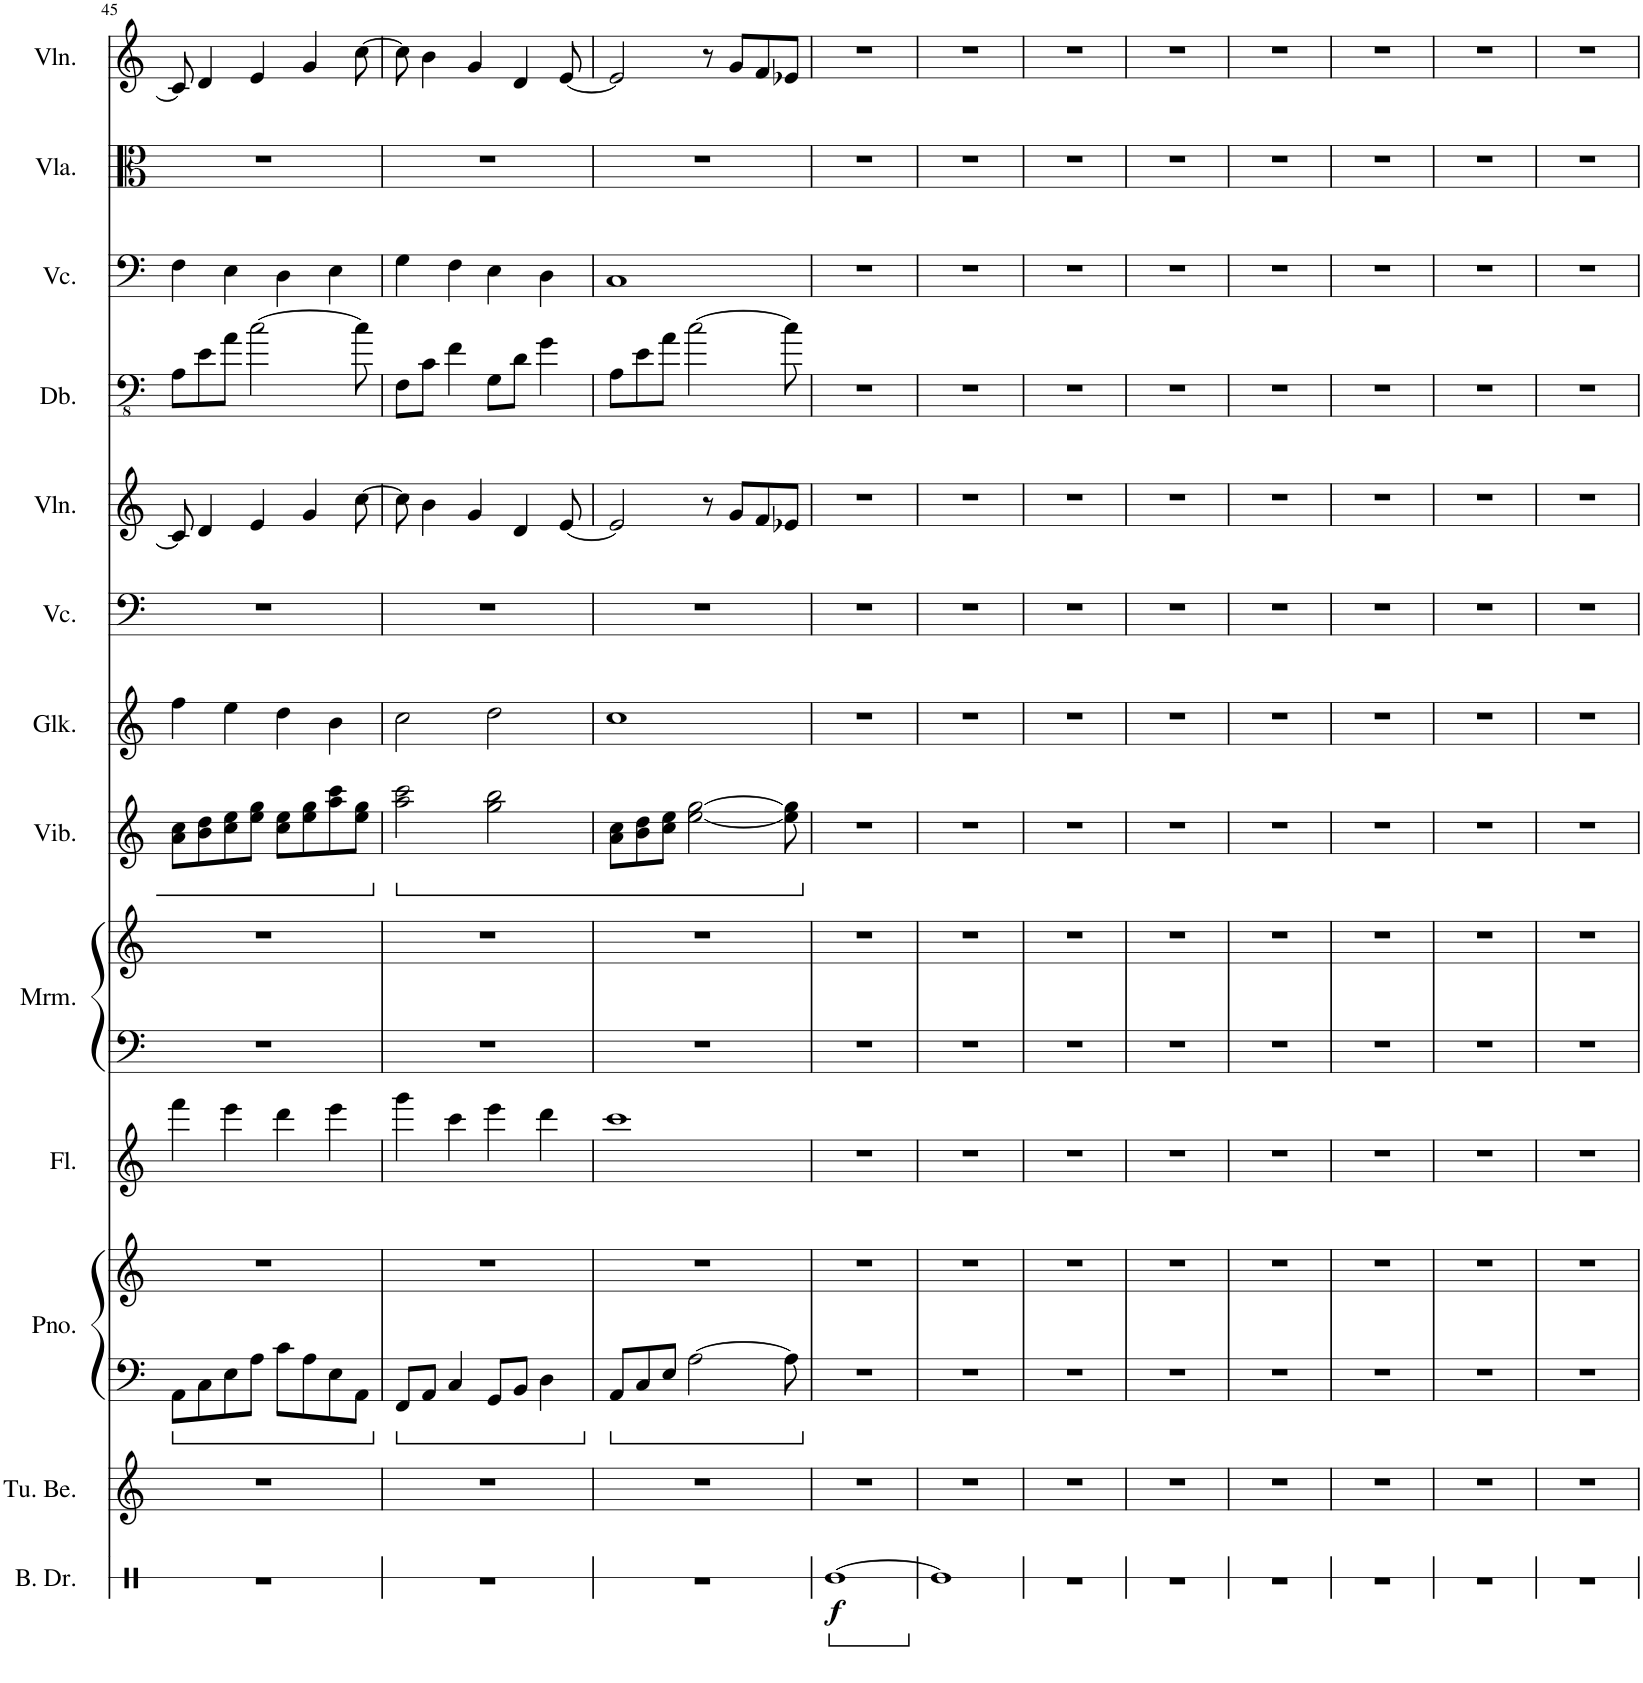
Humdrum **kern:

**kern	**dynam	**kern	**kern	**kern	**kern	**kern	**kern	**kern	**kern	**kern	**kern	**kern	**kern	**kern	**kern
*part13	*part13	*part12	*part11	*part11	*part10	*part9	*part9	*part8	*part7	*part6	*part5	*part4	*part3	*part2	*part1
*staff15	*staff15	*staff14	*staff13	*staff12	*staff11	*staff10	*staff9	*staff8	*staff7	*staff6	*staff5	*staff4	*staff3	*staff2	*staff1
*I"Bass Drum	*	*I"Tubular Bells	*I"Piano	*	*I"Flute	*I"Marimba	*	*I"Vibraphone	*I"Glockenspiel	*I"Violoncello	*I"Violin	*I"Double Bass	*I"Violoncello	*I"Viola	*I"Violin
*I'B. Dr.	*	*I'Tu. Be.	*I'Pno.	*	*I'Fl.	*I'Mrm.	*	*I'Vib.	*I'Glk.	*I'Vc.	*I'Vln.	*I'Db.	*I'Vc.	*I'Vla.	*I'Vln.
!!LO:PB:g=z
*clefX	*	*clefG2	*clefF4	*clefG2	*clefG2	*clefF4	*clefG2	*clefG2	*clefG2	*clefF4	*clefG2	*clefFv4	*clefF4	*clefC3	*clefG2
*	*	*	*	*	*	*	*	*	*Trd-14c-24	*	*	*Trd7c12	*	*	*
*k[]	*	*k[]	*k[]	*k[]	*k[]	*k[]	*k[]	*k[]	*k[]	*k[]	*k[]	*k[]	*k[]	*k[]	*k[]
*M4/4	*	*M4/4	*M4/4	*M4/4	*M4/4	*M4/4	*M4/4	*M4/4	*M4/4	*M4/4	*M4/4	*M4/4	*M4/4	*M4/4	*M4/4
=45	=45	=45	=45	=45	=45	=45	=45	=45	=45	=45	=45	=45	=45	=45	=45
1r	.	1r	8AA\L	1r	4fff\	1r	1r	8a\ 8cc\L	4ff\	1r	8c/]	8AA\L	4F\	1r	8c/]
.	.	.	8C\	.	.	.	.	8b\ 8dd\	.	.	4d/	8E\	.	.	4d/
.	.	.	8E\	.	4eee\	.	.	8cc\ 8ee\	4ee\	.	.	8A\J	4E\	.	.
.	.	.	8A\J	.	.	.	.	8ee\ 8gg\J	.	.	4e/	[2c\	.	.	4e/
.	.	.	8c\L	.	4ddd\	.	.	8cc\ 8ee\L	4dd\	.	.	.	4D\	.	.
.	.	.	8A\	.	.	.	.	8ee\ 8gg\	.	.	4g/	.	.	.	4g/
.	.	.	8E\	.	4eee\	.	.	8aa\ 8ccc\	4b\	.	.	.	4E\	.	.
.	.	.	8AA\J	.	.	.	.	8ee\ 8gg\J	.	.	[8cc\	8c\]	.	.	[8cc\
=46	=46	=46	=46	=46	=46	=46	=46	=46	=46	=46	=46	=46	=46	=46	=46
*	*	*	*	*	*	*	*	*ped	*	*	*	*	*	*	*
1r	.	1r	8FF/L	1r	4ggg\	1r	1r	2aa\ 2ccc\	2cc\	1r	8cc\]	8FF\L	4G\	1r	8cc\]
.	.	.	8AA/J	.	.	.	.	.	.	.	4b\	8C\J	.	.	4b\
.	.	.	4C/	.	4ccc\	.	.	.	.	.	.	4F\	4F\	.	.
.	.	.	.	.	.	.	.	.	.	.	4g/	.	.	.	4g/
.	.	.	8GG/L	.	4eee\	.	.	2gg\ 2bb\	2dd\	.	.	8GG\L	4E\	.	.
.	.	.	8BB/J	.	.	.	.	.	.	.	4d/	8D\J	.	.	4d/
.	.	.	4D\	.	4ddd\	.	.	.	.	.	.	4G\	4D\	.	.
.	.	.	.	.	.	.	.	.	.	.	[8e/	.	.	.	[8e/
=47	=47	=47	=47	=47	=47	=47	=47	=47	=47	=47	=47	=47	=47	=47	=47
1r	.	1r	8AA/L	1r	1ccc	1r	1r	8a\ 8cc\L	1cc	1r	2e/]	8AA\L	1C	1r	2e/]
.	.	.	8C/	.	.	.	.	8b\ 8dd\	.	.	.	8E\	.	.	.
.	.	.	8E/J	.	.	.	.	8cc\ 8ee\J	.	.	.	8A\J	.	.	.
.	.	.	[2A\	.	.	.	.	[2ee\ [2gg\	.	.	.	[2c\	.	.	.
.	.	.	.	.	.	.	.	.	.	.	8r	.	.	.	8r
.	.	.	.	.	.	.	.	.	.	.	8g/L	.	.	.	8g/L
.	.	.	.	.	.	.	.	.	.	.	8f/	.	.	.	8f/
.	.	.	8A\]	.	.	.	.	8ee\] 8gg\]	.	.	8e-X/J	8c\]	.	.	8e-X/J
=48	=48	=48	=48	=48	=48	=48	=48	=48	=48	=48	=48	=48	=48	=48	=48
*ped	*	*	*	*	*	*	*	*	*	*	*	*	*	*	*
*	*	*	*	*	*	*	*	*Xped	*	*	*	*	*	*	*
!	!LO:DY:b	!	!	!	!	!	!	!	!	!	!	!	!	!	!
[1Re	f	1r	1r	1r	1r	1r	1r	1r	1r	1r	1r	1r	1r	1r	1r
=49	=49	=49	=49	=49	=49	=49	=49	=49	=49	=49	=49	=49	=49	=49	=49
*Xped	*	*	*	*	*	*	*	*	*	*	*	*	*	*	*
1Re]	.	1r	1r	1r	1r	1r	1r	1r	1r	1r	1r	1r	1r	1r	1r
=50	=50	=50	=50	=50	=50	=50	=50	=50	=50	=50	=50	=50	=50	=50	=50
1r	.	1r	1r	1r	1r	1r	1r	1r	1r	1r	1r	1r	1r	1r	1r
=51	=51	=51	=51	=51	=51	=51	=51	=51	=51	=51	=51	=51	=51	=51	=51
1r	.	1r	1r	1r	1r	1r	1r	1r	1r	1r	1r	1r	1r	1r	1r
=52	=52	=52	=52	=52	=52	=52	=52	=52	=52	=52	=52	=52	=52	=52	=52
1r	.	1r	1r	1r	1r	1r	1r	1r	1r	1r	1r	1r	1r	1r	1r
=53	=53	=53	=53	=53	=53	=53	=53	=53	=53	=53	=53	=53	=53	=53	=53
1r	.	1r	1r	1r	1r	1r	1r	1r	1r	1r	1r	1r	1r	1r	1r
=54	=54	=54	=54	=54	=54	=54	=54	=54	=54	=54	=54	=54	=54	=54	=54
1r	.	1r	1r	1r	1r	1r	1r	1r	1r	1r	1r	1r	1r	1r	1r
=55	=55	=55	=55	=55	=55	=55	=55	=55	=55	=55	=55	=55	=55	=55	=55
1r	.	1r	1r	1r	1r	1r	1r	1r	1r	1r	1r	1r	1r	1r	1r
=	=	=	=	=	=	=	=	=	=	=	=	=	=	=	=
*-	*-	*-	*-	*-	*-	*-	*-	*-	*-	*-	*-	*-	*-	*-	*-
